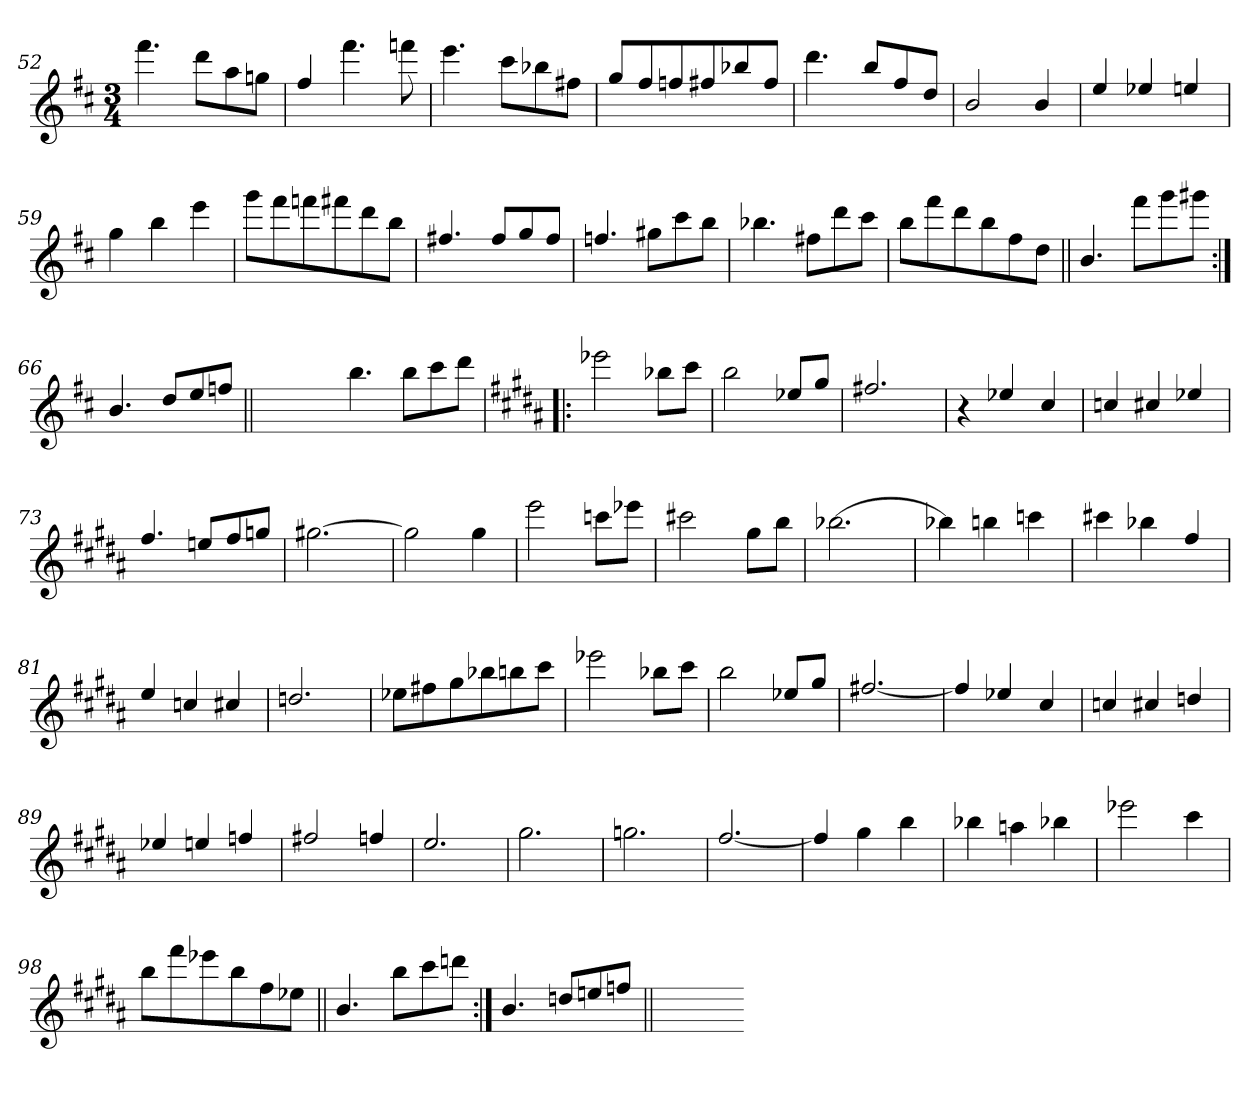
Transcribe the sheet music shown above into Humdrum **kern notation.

**kern
*part1
*staff1
*clefG2
*k[f#c#]
*D:
*M3/4
=52
4.fff#\
8ddd\L
8aa\
8ggn\J
=53
4ff#/
4.fff#\
8fffn\
=54
4.eee\
8ccc#\L
8bb-X\
8ff#X\J
=55
8gg/L
8ff#/
8ffn/
8ff#X/
8bb-X/
8ff#/J
=56
4.ddd\
8bb/L
8ff#/
8dd/J
!!LO:LB:g=z
=57
2b/
4b/
=58
4ee/
4ee-X/
4een/
=59
4gg\
4bb\
4eee\
=60
8ggg\L
8fff#\
8fffn\
8fff#X\
8ddd\
8bb\J
=61
4.ff#X/
8ff#/L
8gg/
8ff#/J
=62
4.ffn/
8gg#X\L
8ccc#\
8bb\J
!!LO:LB:g=z
=63
4.bb-X\
8ff#X\L
8ddd\
8ccc#\J
=64
8bb\L
8fff#\
8ddd\
8bb\
8ff#\
8dd\J
=65||
4.b/
8fff#\L
8ggg\
8ggg#X\J
=66:|!
4.b/
8dd/L
8ee/
8ffn/J
=66X661||
2.ryy
!!LO:LB:g=z
=67-
4.bb\
8bb\L
8ccc#\
8ddd\J
=68!|:
*k[f#c#g#d#a#]
*B:
2eee-X\
8bb-X\L
8ccc#\J
=69
2bb\
8ee-X/L
8gg#/J
=70
2.ff#X/
=71
4r
4ee-X/
4cc#/
=72
4ccn/
4cc#X/
4ee-X/
!!LO:LB:g=z
=73
4.ff#/
8een/L
8ff#/
8ggn/J
=74
[2.gg#X\
=75
2gg#\]
4gg#\
=76
2eee\
8cccn\L
8eee-X\J
=77
2ccc#X\
8gg#\L
8bb\J
!!LO:LB:g=z
=78
[2.bb-X\
=79
4bb-X\]
4bbn\
4cccn\
=80
4ccc#X\
4bb-X\
4ff#/
=81
4ee/
4ccn/
4cc#X/
=82
2.ddn/
=83
8ee-X\L
8ff#X\
8gg#\
8bb-X\
8bbn\
8ccc#\J
!!LO:LB:g=z
=84
2eee-X\
8bb-X\L
8ccc#\J
=85
2bb\
8ee-X/L
8gg#/J
=86
[2.ff#X/
=87
4ff#/]
4ee-X/
4cc#/
=88
4ccn/
4cc#X/
4ddn/
=89
4ee-X/
4een/
4ffn/
!!LO:LB:g=z
=90
2ff#X/
4ffn/
=91
2.ee/
=92
2.gg#\
=93
2.ggn\
=94
[2.ff#/
=95
4ff#/]
4gg#\
4bb\
!!LO:LB:g=z
=96
4bb-X\
4aan\
4bb-X\
=97
2eee-X\
4ccc#\
=98
8bb\L
8fff#\
8eee-X\
8bb\
8ff#\
8ee-X\J
=99||
4.b/
8bb\L
8ccc#\
8dddn\J
=100:|!
4.b/
8ddn/L
8een/
8ffn/J
=101||
2.ryy
=-
*-
